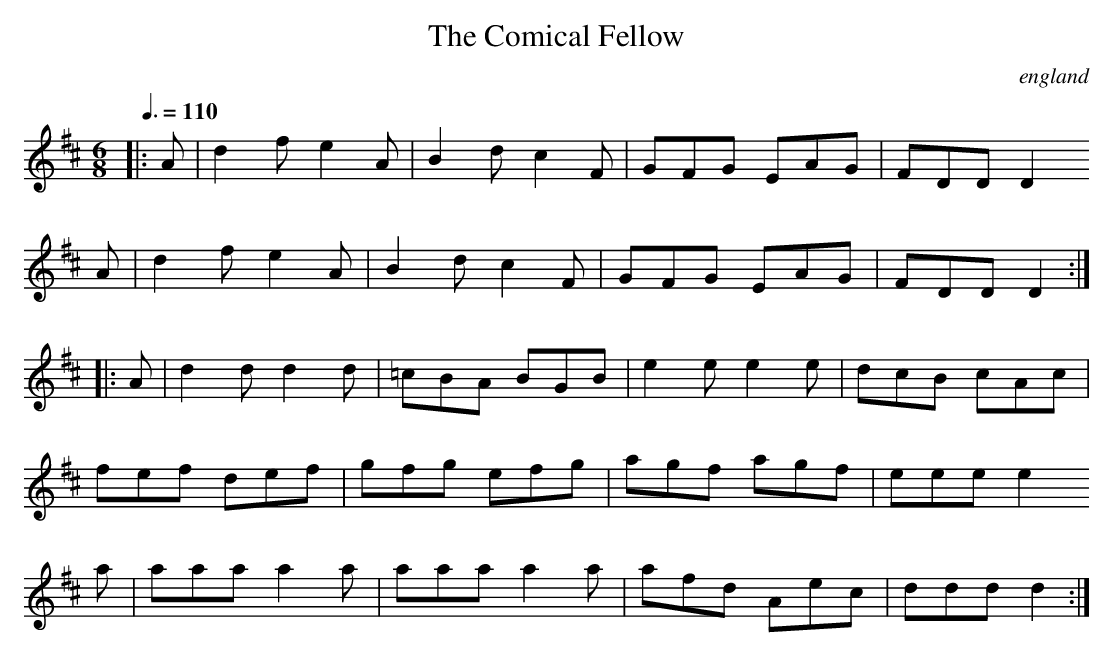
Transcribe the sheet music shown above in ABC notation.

X:1
T: The Comical Fellow
O:england
M: 6/8
L: 1/8
Q:3/8=110
K:D
|: A | d2f e2A | B2d c2F | GFG EAG | FDD D2
A | d2f e2A | B2d c2F | GFG EAG | FDD D2 :|
|: A | d2d d2d |=cBA BGB | e2e e2e | dcB cAc |
fef def | gfg efg | agf agf | eee e2
a | aaa a2 a| aaa a2a | afd Aec | ddd d2 :|
